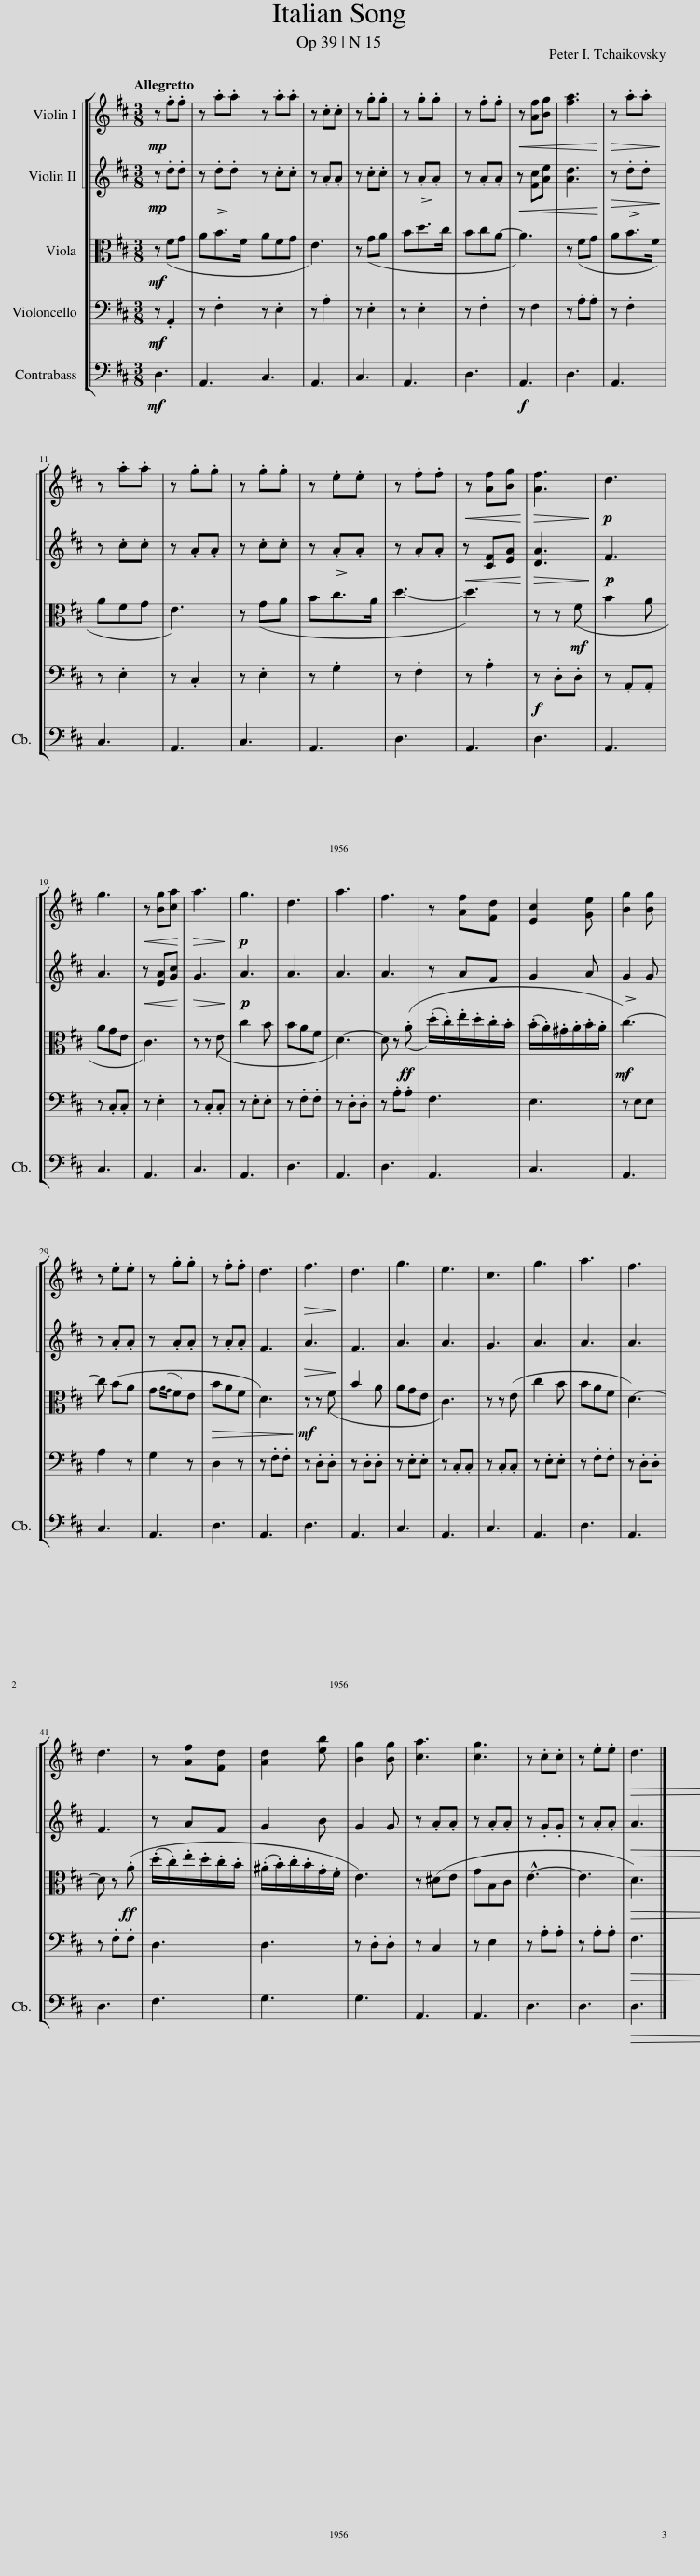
X:1
%%score [ [ 1 2 ] 3 4 5 ]
L:1/8
Q:1/4=98
M:3/8
I:linebreak $
K:D
V:1 treble
V:2 treble
V:3 alto
V:4 bass
V:5 bass transpose=-12
V:1
!mp! z .f.f | z .a.a | z .a.a | z .c.c | z .g.g | %5
 z .g.g | z .f.f |!<(! z [Af][Bg]!<)! | [fa]3 |!>(! z .a.a!>)! |$ %10
 z .a.a | z .g.g | z .g.g | z .e.e | z .f.f | %15
!<(! z [Af][Bg]!<)! |!>(! [Af]3!>)! |!p! d3 |$ g3 |!<(! z [Bg][ca]!<)! | %20
!>(! a3!>)! |!p! g3 | d3 | a3 | f3 | %25
 z [Af][Fd] | [Ec]2 [Ge] | [Bg]2 [Bg] |$ z .e.e | z .g.g | %30
 z .f.f | d3 |!>(! f3!>)! | d3 | g3 | %35
 e3 | c3 | g3 | a3 | f3 |$ %40
 d3 | z [Af][Fd] | [Ad]2 [eb] | [Bg]2 [Bg] | [ca]3 | %45
 [cg]3 | z .c.c | z .e.e |!>(! d3!>)! |] %49
V:2
!mp! z .d.d | z .d.d | z .c.c | z .A.A | z .c.c | %5
 z .A.A | z .A.A |!<(! z [Fc][Ae]!<)! | [Ad]3 |!>(! z .d.d!>)! |$ %10
 z .c.c | z .A.A | z .c.c | z .A.A | z .A.A | %15
!<(! z [CF][EA]!<)! |!>(! [DA]3!>)! |!p! F3 |$ A3 |!<(! z [EA][Gc]!<)! | %20
!>(! G3!>)! |!p! A3 | A3 | A3 | A3 | %25
 z AF | G2 A | G2 G |$ z .A.A | z .A.A | %30
 z .A.A | F3 |!>(! A3!>)! | F3 | A3 | %35
 A3 | G3 | A3 | A3 | A3 |$ %40
 F3 | z AF | G2 B | G2 G | z .A.A | %45
 z .A.A | z .G.G | z .A.A |!>(! A3!>)! |] %49
V:3
!mf! z (FG | A!>!B>F | AFG | E3) | z (GA | %5
 B!>!d>c | BcA- | A3) | z (FG | A!>!B>F |$ %10
 AFG | E3) | z (GA | B!>!c>A | d3- | %15
 d3) | z z!mf! (F | B2 A |$ AGE | C3) | %20
 z z (E | c2 B | BAF | D3-) | D z!ff! ((.A | %25
 (.d/).c/).e/.d/.c/.B/ | (.B/.A/).^G/.A/.B/.A/ |!mf! !>!c3-) |$ c (BA | G({AG)}FE | %30
!>(! BAF!>)! | D3) |!mf! z z (F | B2 A | AGE | %35
 C3) | z z (E | c2 B | BAF | D3-) |$ %40
 D z!ff! (.A | (.d/.c/).e/.d/.c/.B/ | (.^A/.B/).c/.B/.G/.F/ | E3) | z (^DE | %45
 GB,C | !^!E3- | E3 |!>(! D3)!>)! |] %49
V:4
!mf! z .A,,2 | z .F,2 | z .E,2 | z .A,2 | z .E,2 | %5
 z .E,2 | z .F,2 | z F,2 | z .A,.A, | z .F,2 |$ %10
 z .E,2 | z .C,2 | z .E,2 | z .G,2 | z .F,2 | %15
 z .A,2 |!f! z .D,.D, | z .A,,.A,, |$ z .C,.C, | z .E,2 | %20
 z .C,.C, | z .E,.E, | z .F,.F, | z .D,.D, | z .A,.A, | %25
 F,3 | E,3 | z E,E, |$ A,2 z | G,2 z | %30
 D,2 z | z .F,.F, | z .D,.D, | z .D,.D, | z .E,.E, | %35
 z .C,.C, | z .C,.C, | z .E,.E, | z .F,.F, | z .D,.D, |$ %40
 z .F,.F, | D,3 | D,3 | z .D,.D, | z C,2 | %45
 z E,2 | z .A,.A, | z .A,.A, |!>(! F,3!>)! |] %49
V:5
!mf! D,3 | A,,3 | C,3 | A,,3 | C,3 | %5
 A,,3 | D,3 |!f! A,,3 | D,3 | A,,3 |$ %10
 C,3 | A,,3 | C,3 | A,,3 | D,3 | %15
 A,,3 | D,3 | A,,3 |$ C,3 | A,,3 | %20
 C,3 | A,,3 | D,3 | A,,3 | D,3 | %25
 A,,3 | C,3 | A,,3 |$ C,3 | A,,3 | %30
 D,3 | A,,3 | D,3 | A,,3 | C,3 | %35
 A,,3 | C,3 | A,,3 | D,3 | A,,3 |$ %40
 D,3 | F,3 | G,3 | G,3 | A,,3 | %45
 A,,3 | D,3 | D,3 |!>(! D,3!>)! |] %49
